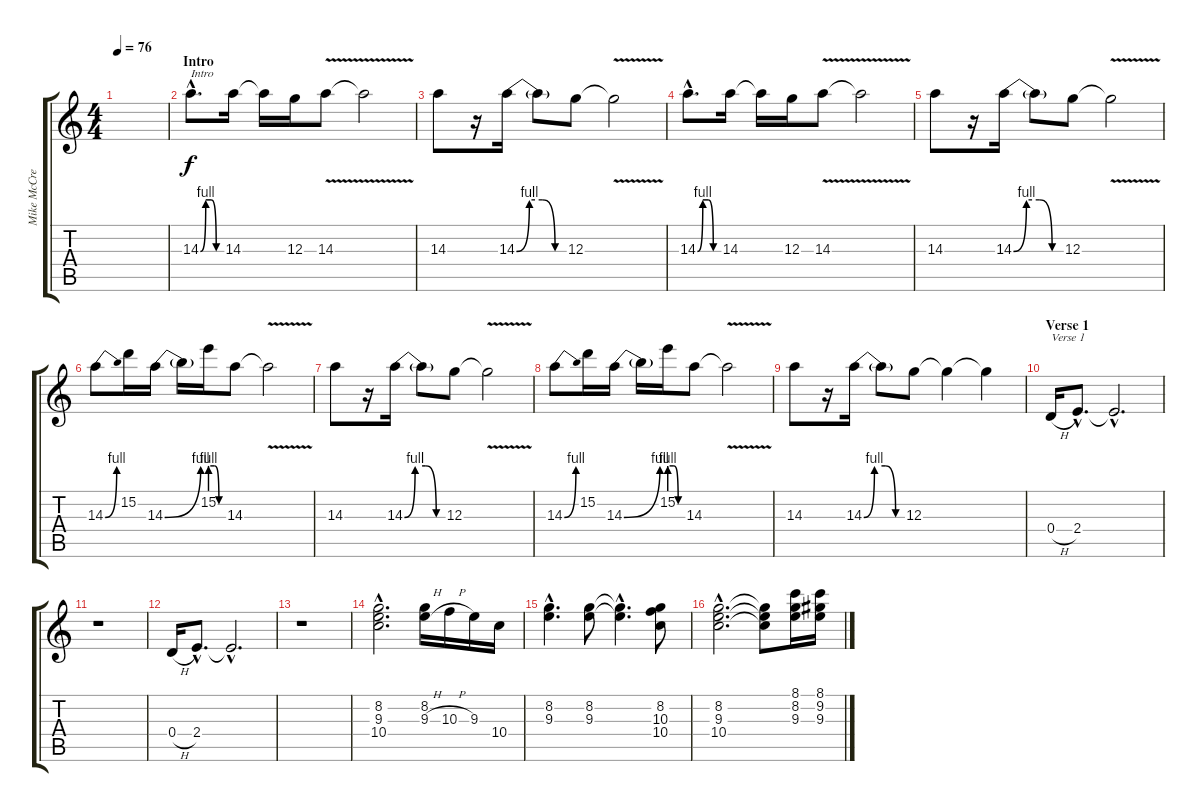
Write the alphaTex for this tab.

\track ("Mike McCready" "Mike McCre") {instrument distortionguitar}
\staff {score tabs}
\tuning (E4 B3 G3 D3 A2 E2) {hide}
\ts (4 4)
\tempo 76
\clef g2
\ks c
|
\section ("" "Intro")
14.3{be (custom 0 0 15 4 30 4 45 0 60 0) hac}.8{d txt "Intro"} 14.3.16 14.3{t}.16 12.3.16 14.3{v}.8 14.3{v t}.2 |
14.3.8 r.16 14.3{be (custom 0 0 15 4 30 4 45 0 60 0)}.16 14.3{t}.8 12.3.8 12.3{v t}.2 |
14.3{be (custom 0 0 15 4 30 4 45 0 60 0) hac}.8{d} 14.3.16 14.3{t}.16 12.3.16 14.3{v}.8 14.3{v t}.2 |
14.3.8 r.16 14.3{be (custom 0 0 15 4 30 4 45 0 60 0)}.16 14.3{t}.8 12.3.8 12.3{v t}.2 |
14.3{be (bend 0 0 60 4)}.8 15.2.16 14.3{be (bend 0 0 60 4)}.16 14.3{t}.16 15.2{be (custom 0 4 20 4 40 0 60 0)}.16 14.3.8 14.3{v t}.2 |
14.3.8 r.16 14.3{be (custom 0 0 15 4 30 4 45 0 60 0)}.16 14.3{t}.8 12.3.8 12.3{v t}.2 |
14.3{be (bend 0 0 60 4)}.8 15.2.16 14.3{be (bend 0 0 60 4)}.16 14.3{t}.16 15.2{be (custom 0 4 20 4 40 0 60 0)}.16 14.3.8 14.3{v t}.2 |
14.3.8 r.16 14.3{be (custom 0 0 15 4 30 4 45 0 60 0)}.16 14.3{t}.8 12.3.8 12.3{t}.4 12.3{t}.4 |
\section ("" "Verse 1")
0.4{h}.16{txt "Verse 1"} 2.4{hac}.8{d} 2.4{hac t}.2{d} |
r.1 |
0.4{h}.16 2.4{hac}.8{d} 2.4{hac t}.2{d} |
r.1 |
(8.2{hac} 9.3{hac} 10.4{hac}).2{d} (8.2 9.3{h}).16 10.3{h}.16 9.3.16 10.4.16 |
(8.2{hac} 9.3{hac}).4{d} (8.2 9.3).8 (8.2{hac t} 9.3{hac t}).4{d} (8.2 10.3 10.4).8 |
(8.2{hac} 9.3{hac} 10.4{hac}).2{d} (8.2{t} 9.3{t} 10.4{t}).8 (8.1 8.2 9.3).16 (8.1 9.2 9.3).16
